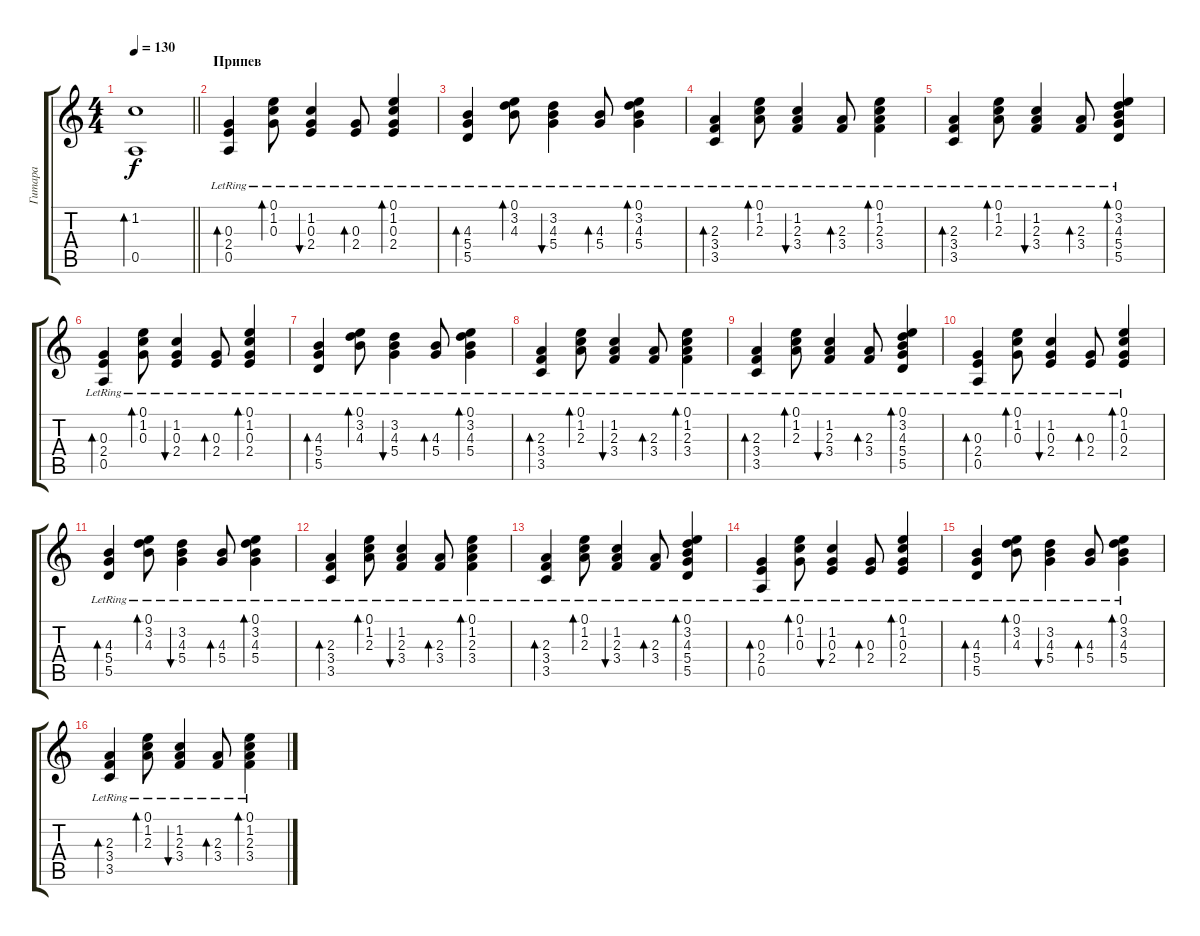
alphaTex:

\track ("Гитара" "Гитара") {instrument acousticguitarsteel}
\staff {score tabs}
\tuning (E4 B3 G3 D3 A2 D2) {hide}
\ts (4 4)
\tempo 130
\clef g2
\barLineRight lightlight
\ks c
(1.2 0.5).1{bd 60 dy f} |
\section ("" "Припев")
(0.3{lr} 2.4{lr} 0.5{lr}).4{bd 120} (0.1{lr} 1.2{lr} 0.3{lr}).8{bd 120} (1.2{lr} 0.3{lr} 2.4{lr}).4{bu 120} (0.3{lr} 2.4{lr}).8{bd 60} (0.1{lr} 1.2{lr} 0.3{lr} 2.4{lr}).4{bd 120} |
(4.3{lr} 5.4{lr} 5.5{lr}).4{bd 60} (0.1{lr} 3.2{lr} 4.3{lr}).8{bd 60} (3.2{lr} 4.3{lr} 5.4{lr}).4{bu 60} (4.3{lr} 5.4{lr}).8{bd 60} (0.1{lr} 3.2{lr} 4.3{lr} 5.4{lr}).4{bd 60} |
(2.3{lr} 3.4{lr} 3.5{lr}).4{bd 60} (0.1{lr} 1.2{lr} 2.3{lr}).8{bd 60} (1.2{lr} 2.3{lr} 3.4{lr}).4{bu 60} (2.3{lr} 3.4{lr}).8{bd 60} (0.1{lr} 1.2{lr} 2.3{lr} 3.4{lr}).4{bd 60} |
(2.3{lr} 3.4{lr} 3.5{lr}).4{bd 60} (0.1{lr} 1.2{lr} 2.3{lr}).8{bd 60} (1.2{lr} 2.3{lr} 3.4{lr}).4{bu 60} (2.3{lr} 3.4{lr}).8{bd 60} (0.1{lr} 3.2{lr} 4.3{lr} 5.4{lr} 5.5).4{bd 60} |
(0.3{lr} 2.4{lr} 0.5{lr}).4{bd 120} (0.1{lr} 1.2{lr} 0.3{lr}).8{bd 120} (1.2{lr} 0.3{lr} 2.4{lr}).4{bu 120} (0.3{lr} 2.4{lr}).8{bd 60} (0.1{lr} 1.2{lr} 0.3{lr} 2.4{lr}).4{bd 120} |
(4.3{lr} 5.4{lr} 5.5{lr}).4{bd 60} (0.1{lr} 3.2{lr} 4.3{lr}).8{bd 60} (3.2{lr} 4.3{lr} 5.4{lr}).4{bu 60} (4.3{lr} 5.4{lr}).8{bd 60} (0.1{lr} 3.2{lr} 4.3{lr} 5.4{lr}).4{bd 60} |
(2.3{lr} 3.4{lr} 3.5{lr}).4{bd 60} (0.1{lr} 1.2{lr} 2.3{lr}).8{bd 60} (1.2{lr} 2.3{lr} 3.4{lr}).4{bu 60} (2.3{lr} 3.4{lr}).8{bd 60} (0.1{lr} 1.2{lr} 2.3{lr} 3.4{lr}).4{bd 60} |
(2.3{lr} 3.4{lr} 3.5{lr}).4{bd 60} (0.1{lr} 1.2{lr} 2.3{lr}).8{bd 60} (1.2{lr} 2.3{lr} 3.4{lr}).4{bu 60} (2.3{lr} 3.4{lr}).8{bd 60} (0.1{lr} 3.2{lr} 4.3{lr} 5.4{lr} 5.5).4{bd 60} |
(0.3{lr} 2.4{lr} 0.5{lr}).4{bd 120} (0.1{lr} 1.2{lr} 0.3{lr}).8{bd 120} (1.2{lr} 0.3{lr} 2.4{lr}).4{bu 120} (0.3{lr} 2.4{lr}).8{bd 60} (0.1{lr} 1.2{lr} 0.3{lr} 2.4{lr}).4{bd 120} |
(4.3{lr} 5.4{lr} 5.5{lr}).4{bd 60} (0.1{lr} 3.2{lr} 4.3{lr}).8{bd 60} (3.2{lr} 4.3{lr} 5.4{lr}).4{bu 60} (4.3{lr} 5.4{lr}).8{bd 60} (0.1{lr} 3.2{lr} 4.3{lr} 5.4{lr}).4{bd 60} |
(2.3{lr} 3.4{lr} 3.5{lr}).4{bd 60} (0.1{lr} 1.2{lr} 2.3{lr}).8{bd 60} (1.2{lr} 2.3{lr} 3.4{lr}).4{bu 60} (2.3{lr} 3.4{lr}).8{bd 60} (0.1{lr} 1.2{lr} 2.3{lr} 3.4{lr}).4{bd 60} |
(2.3{lr} 3.4{lr} 3.5{lr}).4{bd 60} (0.1{lr} 1.2{lr} 2.3{lr}).8{bd 60} (1.2{lr} 2.3{lr} 3.4{lr}).4{bu 60} (2.3{lr} 3.4{lr}).8{bd 60} (0.1{lr} 3.2{lr} 4.3{lr} 5.4{lr} 5.5).4{bd 60} |
(0.3{lr} 2.4{lr} 0.5{lr}).4{bd 120} (0.1{lr} 1.2{lr} 0.3{lr}).8{bd 120} (1.2{lr} 0.3{lr} 2.4{lr}).4{bu 120} (0.3{lr} 2.4{lr}).8{bd 60} (0.1{lr} 1.2{lr} 0.3{lr} 2.4{lr}).4{bd 120} |
(4.3{lr} 5.4{lr} 5.5{lr}).4{bd 60} (0.1{lr} 3.2{lr} 4.3{lr}).8{bd 60} (3.2{lr} 4.3{lr} 5.4{lr}).4{bu 60} (4.3{lr} 5.4{lr}).8{bd 60} (0.1{lr} 3.2{lr} 4.3{lr} 5.4{lr}).4{bd 60} |
(2.3{lr} 3.4{lr} 3.5{lr}).4{bd 60} (0.1{lr} 1.2{lr} 2.3{lr}).8{bd 60} (1.2{lr} 2.3{lr} 3.4{lr}).4{bu 60} (2.3{lr} 3.4{lr}).8{bd 60} (0.1{lr} 1.2{lr} 2.3{lr} 3.4{lr}).4{bd 60}
